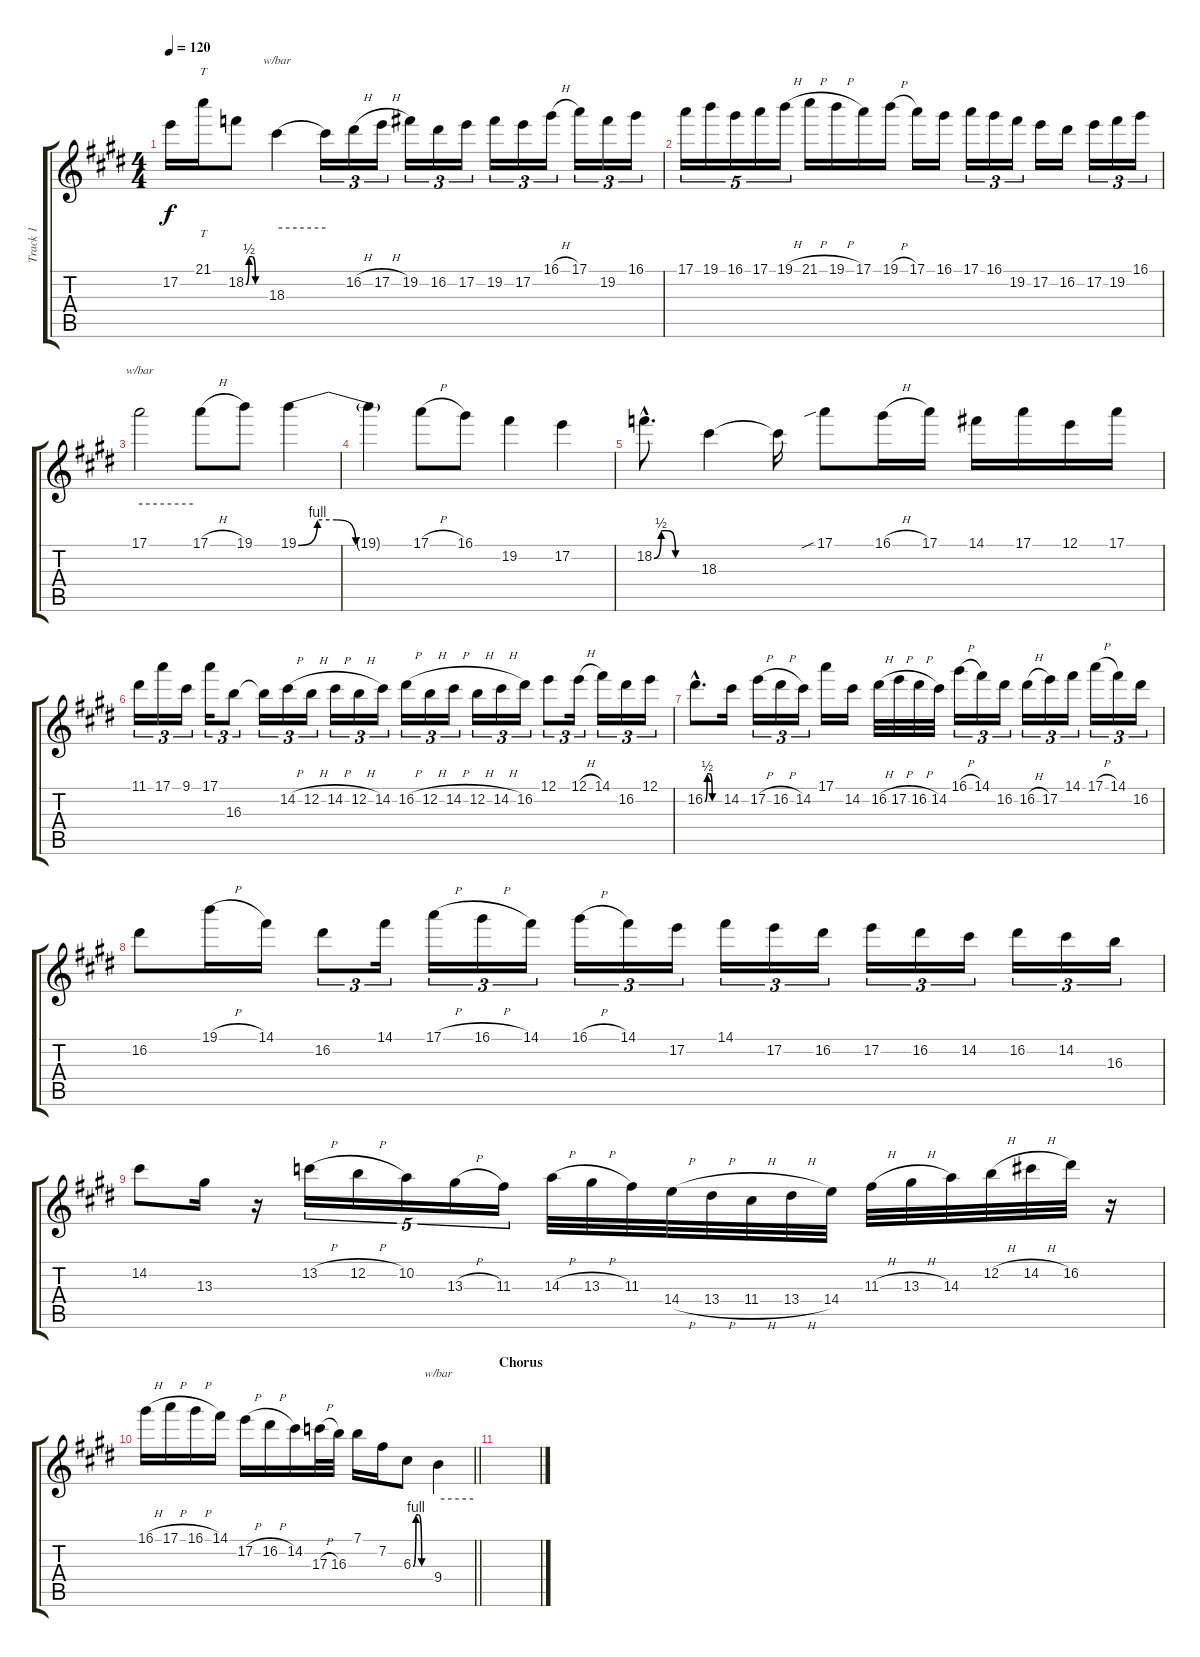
\track ("Track 1" "Track 1") {instrument overdrivenguitar}
\staff {score tabs}
\tuning (E4 B3 G3 D3 A2 E2) {hide}
\ts (4 4)
\tempo 120
\clef g2
\ks e
17.2.16{dy f} 21.1.16{tt} 18.2{be (custom 0 0 10 2 20 2 30 0 60 0)}.8 18.3.4{tbe (hold default 0 0 60 0)} 18.3{t}.16{tu (3 2)} 16.2{h}.16{tu (3 2)} 17.2{h}.16{tu (3 2)} 19.2.16{tu (3 2)} 16.2.16{tu (3 2)} 17.2.16{tu (3 2)} 19.2.16{tu (3 2)} 17.2.16{tu (3 2)} 16.1{h}.16{tu (3 2)} 17.1.16{tu (3 2)} 19.2.16{tu (3 2)} 16.1.16{tu (3 2)} |
17.1.16{tu (5 4)} 19.1.16{tu (5 4)} 16.1.16{tu (5 4)} 17.1.16{tu (5 4)} 19.1{h}.16{tu (5 4)} 21.1{h}.16 19.1{h}.16 17.1.16 19.1{h}.16 17.1.16 16.1.16 17.1.16{tu (3 2)} 16.1.16{tu (3 2)} 19.2.16{tu (3 2)} 17.2.16 16.2.16 17.2.16{tu (3 2)} 19.2.16{tu (3 2)} 16.1.16{tu (3 2)} |
17.1.2{tbe (hold default 0 0 60 0)} 17.1{h}.8 19.1.8 19.1{be (custom 0 0 10 4 20 4 30 0 60 0)}.4 |
19.1{t}.4 17.1{h}.8 16.1.8 19.2.4 17.2.4 |
18.2{be (custom 0 0 10 2 20 2 30 0 60 0) hac}.8{d} 18.3.4 18.3{t}.16 17.1{sib}.8 16.1{h}.16 17.1.16 14.1.16 17.1.16 12.1.16 17.1.16 |
11.1.16{tu (3 2)} 17.1.16{tu (3 2)} 9.1.16{tu (3 2)} 17.1.16{tu (3 2)} 16.3.8{tu (3 2)} 16.3{t}.16{tu (3 2)} 14.2{h}.16{tu (3 2)} 12.2{h}.16{tu (3 2)} 14.2{h}.16{tu (3 2)} 12.2{h}.16{tu (3 2)} 14.2.16{tu (3 2)} 16.2{h}.16{tu (3 2)} 12.2{h}.16{tu (3 2)} 14.2{h}.16{tu (3 2)} 12.2{h}.16{tu (3 2)} 14.2{h}.16{tu (3 2)} 16.2.16{tu (3 2)} 12.1.8{tu (3 2)} 12.1{h}.16{tu (3 2)} 14.1.16{tu (3 2)} 16.2.16{tu (3 2)} 12.1.16{tu (3 2)} |
16.2{be (custom 0 0 10 2 20 2 30 0 60 0) hac}.8{d} 14.2.16 17.2{h}.16{tu (3 2)} 16.2{h}.16{tu (3 2)} 14.2.16{tu (3 2)} 17.1.16 14.2.16 16.2{h}.32 17.2{h}.32 16.2{h}.32 14.2.32 16.1{h}.16{tu (3 2)} 14.1.16{tu (3 2)} 16.2.16{tu (3 2)} 16.2{h}.16{tu (3 2)} 17.2.16{tu (3 2)} 14.1.16{tu (3 2)} 17.1{h}.16{tu (3 2)} 14.1.16{tu (3 2)} 16.2.16{tu (3 2)} |
16.2.8 19.1{h}.16 14.1.16 16.2.8{tu (3 2)} 14.1.16{tu (3 2)} 17.1{h}.16{tu (3 2)} 16.1{h}.16{tu (3 2)} 14.1.16{tu (3 2)} 16.1{h}.16{tu (3 2)} 14.1.16{tu (3 2)} 17.2.16{tu (3 2)} 14.1.16{tu (3 2)} 17.2.16{tu (3 2)} 16.2.16{tu (3 2)} 17.2.16{tu (3 2)} 16.2.16{tu (3 2)} 14.2.16{tu (3 2)} 16.2.16{tu (3 2)} 14.2.16{tu (3 2)} 16.3.16{tu (3 2)} |
14.2.8 13.3.16 r.16 13.2{h}.16{tu (5 4)} 12.2{h}.16{tu (5 4)} 10.2.16{tu (5 4)} 13.3{h}.16{tu (5 4)} 11.3.16{tu (5 4)} 14.3{h}.32 13.3{h}.32 11.3.32 14.4{h}.32 13.4{h}.32 11.4{h}.32 13.4{h}.32 14.4.32 11.3{h}.32 13.3{h}.32 14.3.32 12.2{h}.32 14.2{h}.32 16.2.32 r.16 |
\barLineRight lightlight
16.1{h}.16 17.1{h}.16 16.1{h}.16 14.1.16 17.2{h}.16 16.2{h}.16 14.2.16 17.3{h}.32 16.3.32 7.1.16 7.2.16 6.3{be (custom 0 0 10 4 20 4 30 0 60 0)}.8 9.4.4{tbe (hold default 0 0 60 0)} |
\section ("" "Chorus")
